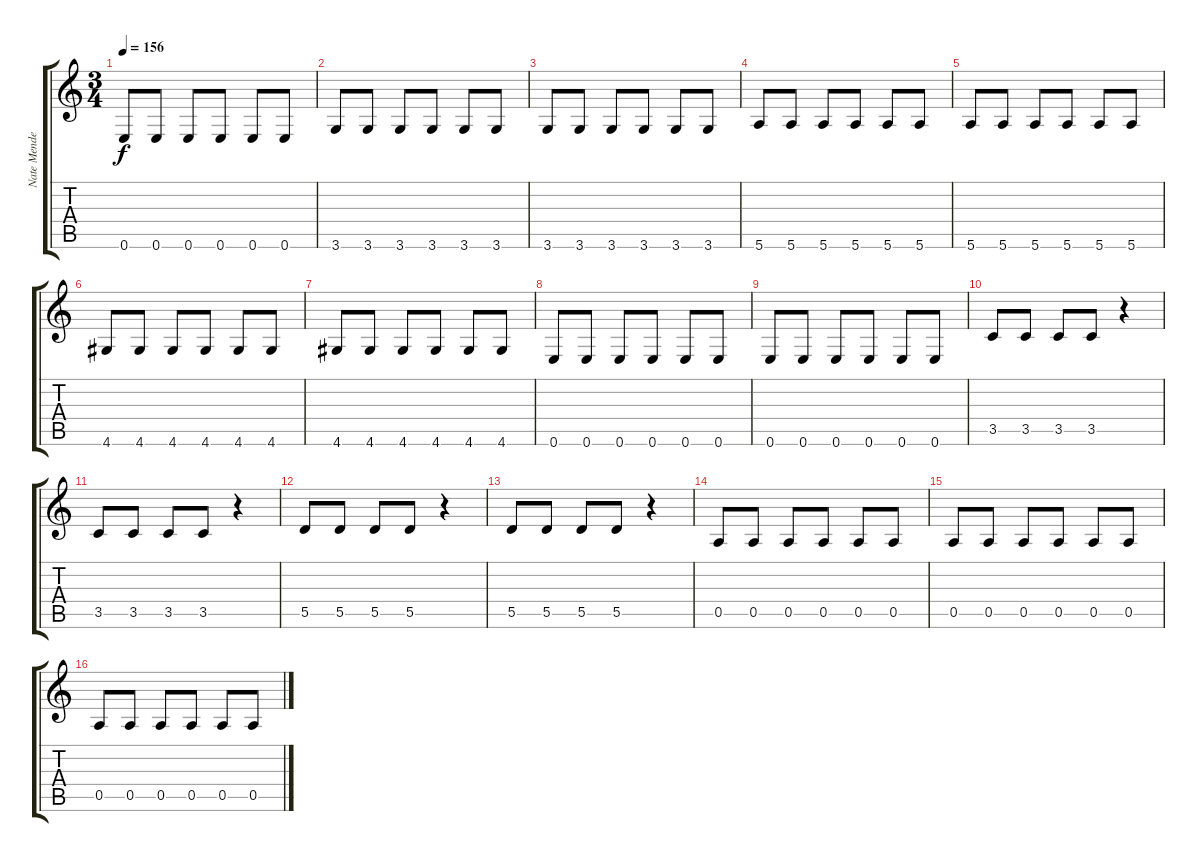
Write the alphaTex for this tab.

\track ("Nate Mendel" "Nate Mende") {instrument electricbassfinger}
\staff {score tabs}
\tuning (E4 B3 G3 D3 A2 E2) {hide}
\ts (3 4)
\tempo 156
\clef g2
\ks c
0.6.8{dy f} 0.6.8 0.6.8 0.6.8 0.6.8 0.6.8 |
3.6.8 3.6.8 3.6.8 3.6.8 3.6.8 3.6.8 |
3.6.8 3.6.8 3.6.8 3.6.8 3.6.8 3.6.8 |
5.6.8 5.6.8 5.6.8 5.6.8 5.6.8 5.6.8 |
5.6.8 5.6.8 5.6.8 5.6.8 5.6.8 5.6.8 |
4.6.8 4.6.8 4.6.8 4.6.8 4.6.8 4.6.8 |
4.6.8 4.6.8 4.6.8 4.6.8 4.6.8 4.6.8 |
0.6.8 0.6.8 0.6.8 0.6.8 0.6.8 0.6.8 |
0.6.8 0.6.8 0.6.8 0.6.8 0.6.8 0.6.8 |
3.5.8 3.5.8 3.5.8 3.5.8 r.4 |
3.5.8 3.5.8 3.5.8 3.5.8 r.4 |
5.5.8 5.5.8 5.5.8 5.5.8 r.4 |
5.5.8 5.5.8 5.5.8 5.5.8 r.4 |
0.5.8 0.5.8 0.5.8 0.5.8 0.5.8 0.5.8 |
0.5.8 0.5.8 0.5.8 0.5.8 0.5.8 0.5.8 |
0.5.8 0.5.8 0.5.8 0.5.8 0.5.8 0.5.8
